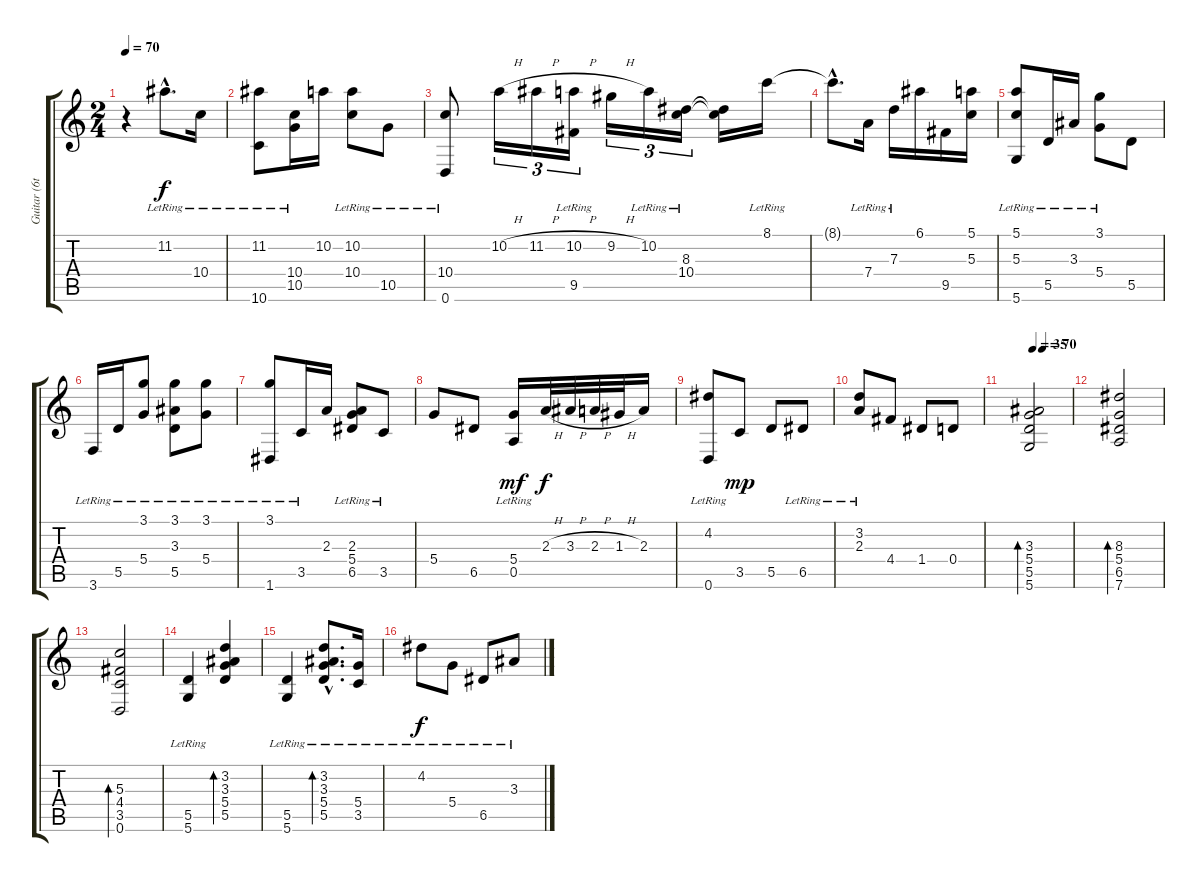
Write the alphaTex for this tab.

\track ("Guitar (6th string = D)" "Guitar (6t") {instrument acousticguitarnylon}
\staff {score tabs}
\tuning (E4 B3 G3 D3 A2 D2) {hide}
\ts (2 4)
\tempo 70
\clef g2
\ks c
r.4{dy f instrument acousticguitarnylon} 11.2{hac lr}.8{d} 10.4{lr}.16 |
(11.2{lr} 10.6{lr}).8 (10.4{lr} 10.5{lr}).16 10.2.16 (10.2{lr} 10.4{lr}).8 10.5{lr}.8 |
(10.4{lr} 0.6{lr}).8 10.2{h}.16{tu (3 2)} 11.2{h}.16{tu (3 2)} (10.2{h} 9.5{lr}).16{tu (3 2)} 9.2{h}.16{tu (3 2)} 10.2{lr}.16{tu (3 2)} (8.3{lr} 10.4{lr}).16{tu (3 2)} (8.3{t} 10.4{t}).16 8.1{lr}.16 |
8.1{hac t}.8{d} 7.4{lr}.16 7.3{lr}.16 6.1.16 9.5.16 (5.1 5.3).16 |
(5.1{lr} 5.3{lr} 5.6{lr}).8 5.5{lr}.16 3.3{lr}.16 (3.1{lr} 5.4{lr}).8 5.5.8 |
3.6{lr}.16 5.5{lr}.16 (3.1 5.4{lr}).8 (3.1 3.3{lr} 5.5).8 (3.1 5.4{lr}).8 |
(3.1{lr} 1.6{lr}).8 3.5{lr}.16 2.3.16 (2.3{lr} 5.4{lr} 6.5).8 3.5{lr}.8 |
5.4.8 6.5.8 (5.4{lr} 0.5{lr}).16{dy mf} 2.3{h}.32{dy f} 3.3{h}.32 2.3{h}.32 1.3{h}.32 2.3.16 |
(4.2{lr} 0.6{lr}).8 3.5.8{dy mp} 5.5.8 6.5{lr}.8 |
(3.2{lr} 2.3{lr}).8 4.4.8 1.4.8 0.4.8 |
\tempo 35
\tempo (70 0.25)
(3.3 5.4 5.5 5.6).2{bd 240} |
(8.3 5.4 6.5 7.6).2{bd 240} |
(5.3 4.4 3.5 0.6).2{bd 240} |
(5.5 5.6{lr}).4 (3.2 3.3 5.4 5.5).4{bd 60} |
(5.5 5.6{lr}).4 (3.2{hac} 3.3{hac lr} 5.4{hac} 5.5{hac}).8{d bd 60} (5.4{lr} 3.5{lr}).16 |
4.2{lr}.8{dy f} 5.4{lr}.8 6.5{lr}.8 3.3{lr}.8
